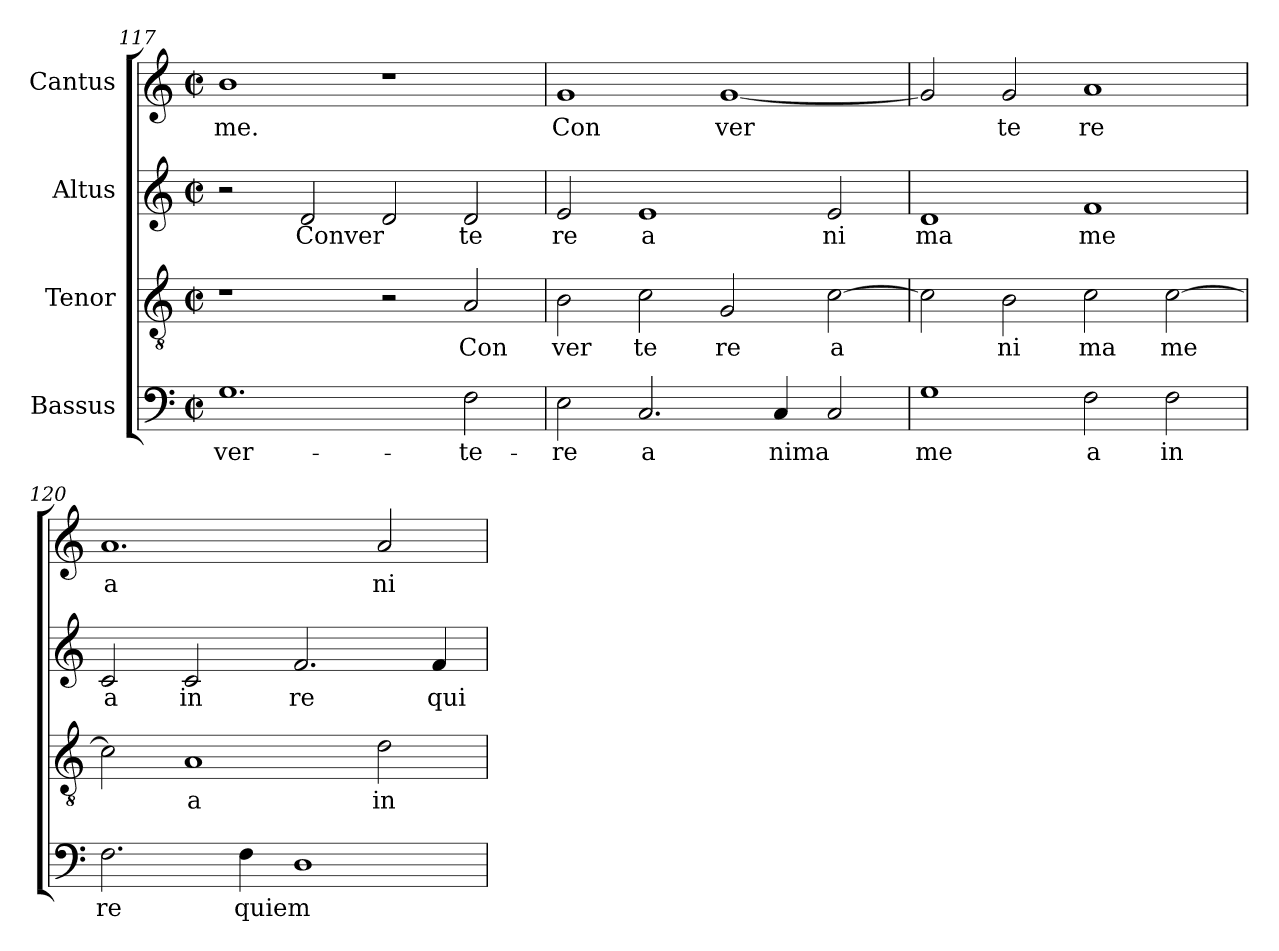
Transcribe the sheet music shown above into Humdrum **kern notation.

**kern	**text	**kern	**text	**kern	**text	**kern	**text
*part4	*part4	*part3	*part3	*part2	*part2	*part1	*part1
*staff4	*staff4	*staff3	*staff3	*staff2	*staff2	*staff1	*staff1
*I"Bassus	*	*I"Tenor	*	*I"Altus	*	*I"Cantus	*
*clefF4	*	*clefGv2	*	*clefG2	*	*clefG2	*
*M2/2	*	*M2/2	*	*M2/2	*	*M2/2	*
*met(c|)	*	*met(c|)	*	*met(c|)	*	*met(c|)	*
=117	=117	=117	=117	=117	=117	=117	=117
!	!LO:LY:b:cj	!	!	!	!	!	!LO:LY:b:cj
1.G	-ver-	1r	.	2r	.	1b	me.
!	!	!	!	!	!LO:LY:b:cj	!	!
.	.	.	.	2d/	Conver	.	.
.	.	2r	.	2d/	.	1r	.
!	!LO:LY:b:cj	!	!LO:LY:b:cj	!	!LO:LY:b:cj	!	!
2F\	-te-	2A/	Con	2d/	te	.	.
!!LO:LB:g=z
=118	=118	=118	=118	=118	=118	=118	=118
!	!LO:LY:b:cj	!	!LO:LY:b:cj	!	!LO:LY:b:cj	!	!LO:LY:b:cj
2E\	-re	2B\	ver	2e/	re	1g	Con
!	!LO:LY:b:cj	!	!LO:LY:b:cj	!	!LO:LY:b:cj	!	!
2.C/	a	2c\	te	1e	a	.	.
!	!	!	!LO:LY:b:cj	!	!	!	!LO:LY:b:cj
.	.	2G/	re	.	.	[<1g	ver
!	!LO:LY:b	!	!	!	!	!	!
4C/	nima	.	.	.	.	.	.
!	!	!	!LO:LY:b:cj	!	!LO:LY:b:cj	!	!
2C/	.	[>2c\	a	2e/	ni	.	.
=119	=119	=119	=119	=119	=119	=119	=119
!	!LO:LY:b:cj	!	!	!	!LO:LY:b:cj	!	!
1G	me	2c\]	.	1d	ma	2g/]	.
!	!	!	!LO:LY:b:cj	!	!	!	!LO:LY:b:cj
.	.	2B\	ni	.	.	2g/	te
!	!LO:LY:b:cj	!	!LO:LY:b:cj	!	!LO:LY:b:cj	!	!LO:LY:b:cj
2F\	a	2c\	ma	1f	me	1a	re
!	!LO:LY:b:cj	!	!LO:LY:b	!	!	!	!
2F\	in	[>2c\	me	.	.	.	.
=120	=120	=120	=120	=120	=120	=120	=120
!	!LO:LY:b:cj	!	!	!	!LO:LY:b:cj	!	!LO:LY:b:cj
2.F\	re	2c\]	.	2c/	a	1.a	a
!	!	!	!LO:LY:b:cj	!	!LO:LY:b:cj	!	!
.	.	1A	a	2c/	in	.	.
!	!LO:LY:b:cj	!	!	!	!	!	!
4F\	quiem	.	.	.	.	.	.
!	!	!	!	!	!LO:LY:b:cj	!	!
1D	.	.	.	2.f/	re	.	.
!	!	!	!LO:LY:b:cj	!	!	!	!LO:LY:b:cj
.	.	2d\	in	.	.	2a/	ni
!	!	!	!	!	!LO:LY:b:cj	!	!
.	.	.	.	4f/	qui	.	.
=	=	=	=	=	=	=	=
*-	*-	*-	*-	*-	*-	*-	*-
